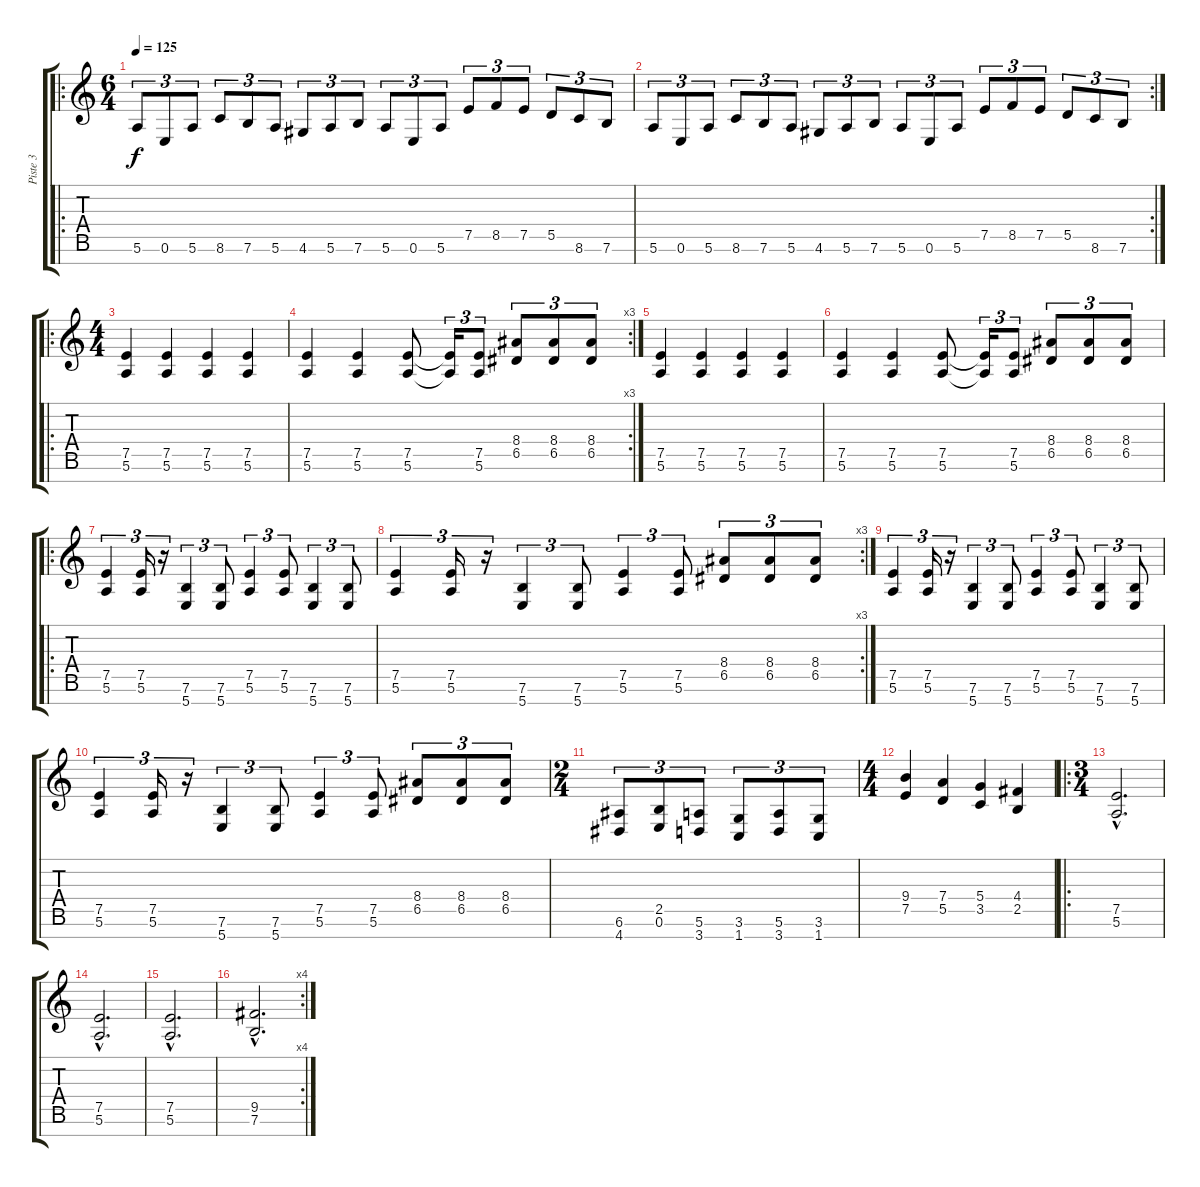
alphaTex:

\track ("Piste 3" "Piste 3") {instrument distortionguitar}
\staff {score tabs}
\tuning (E4 B3 G3 D3 A2 E2 B1) {hide}
\ro
\ts (6 4)
\tempo 125
\clef g2
\ks c
5.6.8{tu (3 2) dy f} 0.6.8{tu (3 2)} 5.6.8{tu (3 2)} 8.6.8{tu (3 2)} 7.6.8{tu (3 2)} 5.6.8{tu (3 2)} 4.6.8{tu (3 2)} 5.6.8{tu (3 2)} 7.6.8{tu (3 2)} 5.6.8{tu (3 2)} 0.6.8{tu (3 2)} 5.6.8{tu (3 2)} 7.5.8{tu (3 2)} 8.5.8{tu (3 2)} 7.5.8{tu (3 2)} 5.5.8{tu (3 2)} 8.6.8{tu (3 2)} 7.6.8{tu (3 2)} |
\rc 2
5.6.8{tu (3 2)} 0.6.8{tu (3 2)} 5.6.8{tu (3 2)} 8.6.8{tu (3 2)} 7.6.8{tu (3 2)} 5.6.8{tu (3 2)} 4.6.8{tu (3 2)} 5.6.8{tu (3 2)} 7.6.8{tu (3 2)} 5.6.8{tu (3 2)} 0.6.8{tu (3 2)} 5.6.8{tu (3 2)} 7.5.8{tu (3 2)} 8.5.8{tu (3 2)} 7.5.8{tu (3 2)} 5.5.8{tu (3 2)} 8.6.8{tu (3 2)} 7.6.8{tu (3 2)} |
\ro
\ts (4 4)
(7.5 5.6).4 (7.5 5.6).4 (7.5 5.6).4 (7.5 5.6).4 |
\rc 3
(7.5 5.6).4 (7.5 5.6).4 (7.5 5.6).8 (7.5{t} 5.6{t}).16{tu (3 2)} (7.5 5.6).8{tu (3 2)} (8.4 6.5).8{tu (3 2)} (8.4 6.5).8{tu (3 2)} (8.4 6.5).8{tu (3 2)} |
(7.5 5.6).4 (7.5 5.6).4 (7.5 5.6).4 (7.5 5.6).4 |
(7.5 5.6).4 (7.5 5.6).4 (7.5 5.6).8 (7.5{t} 5.6{t}).16{tu (3 2)} (7.5 5.6).8{tu (3 2)} (8.4 6.5).8{tu (3 2)} (8.4 6.5).8{tu (3 2)} (8.4 6.5).8{tu (3 2)} |
\ro
(7.5 5.6).4{tu (3 2)} (7.5 5.6).16{tu (3 2)} r.16{tu (3 2)} (7.6 5.7).4{tu (3 2)} (7.6 5.7).8{tu (3 2)} (7.5 5.6).4{tu (3 2)} (7.5 5.6).8{tu (3 2)} (7.6 5.7).4{tu (3 2)} (7.6 5.7).8{tu (3 2)} |
\rc 3
(7.5 5.6).4{tu (3 2)} (7.5 5.6).16{tu (3 2)} r.16{tu (3 2)} (7.6 5.7).4{tu (3 2)} (7.6 5.7).8{tu (3 2)} (7.5 5.6).4{tu (3 2)} (7.5 5.6).8{tu (3 2)} (8.4 6.5).8{tu (3 2)} (8.4 6.5).8{tu (3 2)} (8.4 6.5).8{tu (3 2)} |
(7.5 5.6).4{tu (3 2)} (7.5 5.6).16{tu (3 2)} r.16{tu (3 2)} (7.6 5.7).4{tu (3 2)} (7.6 5.7).8{tu (3 2)} (7.5 5.6).4{tu (3 2)} (7.5 5.6).8{tu (3 2)} (7.6 5.7).4{tu (3 2)} (7.6 5.7).8{tu (3 2)} |
(7.5 5.6).4{tu (3 2)} (7.5 5.6).16{tu (3 2)} r.16{tu (3 2)} (7.6 5.7).4{tu (3 2)} (7.6 5.7).8{tu (3 2)} (7.5 5.6).4{tu (3 2)} (7.5 5.6).8{tu (3 2)} (8.4 6.5).8{tu (3 2)} (8.4 6.5).8{tu (3 2)} (8.4 6.5).8{tu (3 2)} |
\ts (2 4)
(6.6 4.7).8{tu (3 2)} (2.5 0.6).8{tu (3 2)} (5.6 3.7).8{tu (3 2)} (3.6 1.7).8{tu (3 2)} (5.6 3.7).8{tu (3 2)} (3.6 1.7).8{tu (3 2)} |
\ts (4 4)
(9.4 7.5).4 (7.4 5.5).4 (5.4 3.5).4 (4.4 2.5).4 |
\ro
\ts (3 4)
(7.5{hac} 5.6{hac}).2{d} |
(7.5{hac} 5.6{hac}).2{d} |
(7.5{hac} 5.6{hac}).2{d} |
\rc 4
(9.5{hac} 7.6{hac}).2{d}
